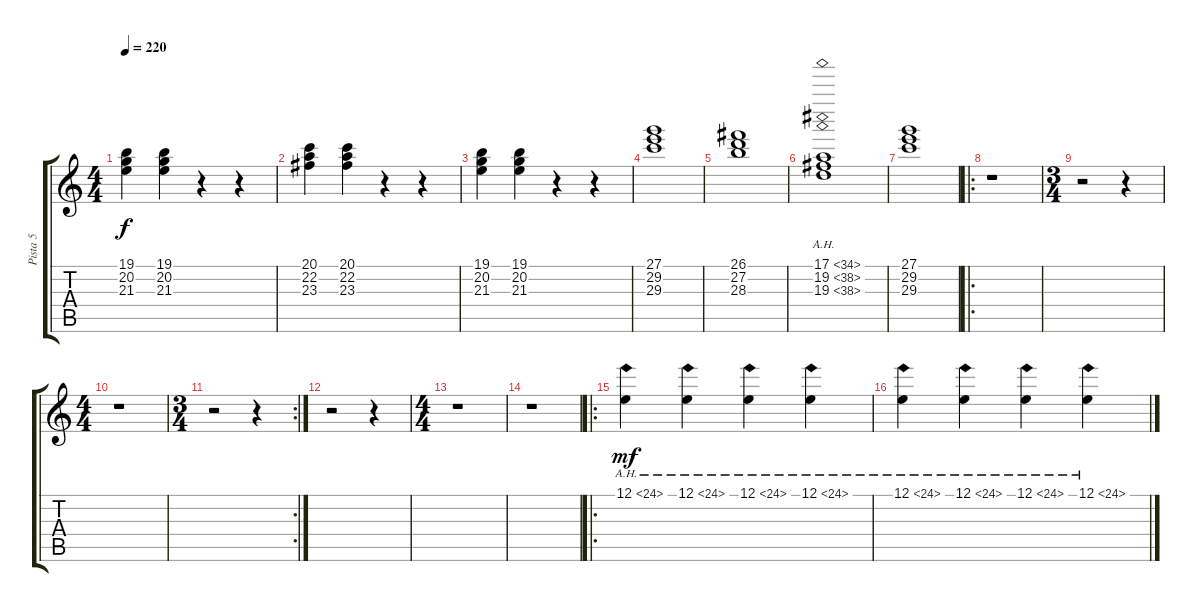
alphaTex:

\track ("Pista 5" "Pista 5") {instrument pad1newage}
\staff {score tabs}
\tuning (E4 B3 G3 D3 A2 E2) {hide}
\ts (4 4)
\tempo 220
\clef g2
\ks c
(19.1 20.2 21.3).4{dy f instrument pad1newage} (19.1 20.2 21.3).4 r.4 r.4 |
(20.1 22.2 23.3).4 (20.1 22.2 23.3).4 r.4 r.4 |
(19.1 20.2 21.3).4 (19.1 20.2 21.3).4 r.4 r.4 |
(27.1 29.2 29.3).1 |
(26.1 27.2 28.3).1 |
(17.1{ah 17} 19.2{ah 19} 19.3{ah 19}).1 |
(27.1 29.2 29.3).1 |
\ro
r.1 |
\ts (3 4)
r.2 r.4 |
\ts (4 4)
r.1 |
\rc 2
\ts (3 4)
r.2 r.4 |
r.2 r.4 |
\ts (4 4)
r.1 |
r.1 |
\ro
12.1{ah 12}.4{dy mf} 12.1{ah 12}.4 12.1{ah 12}.4 12.1{ah 12}.4 |
12.1{ah 12}.4 12.1{ah 12}.4 12.1{ah 12}.4 12.1{ah 12}.4
